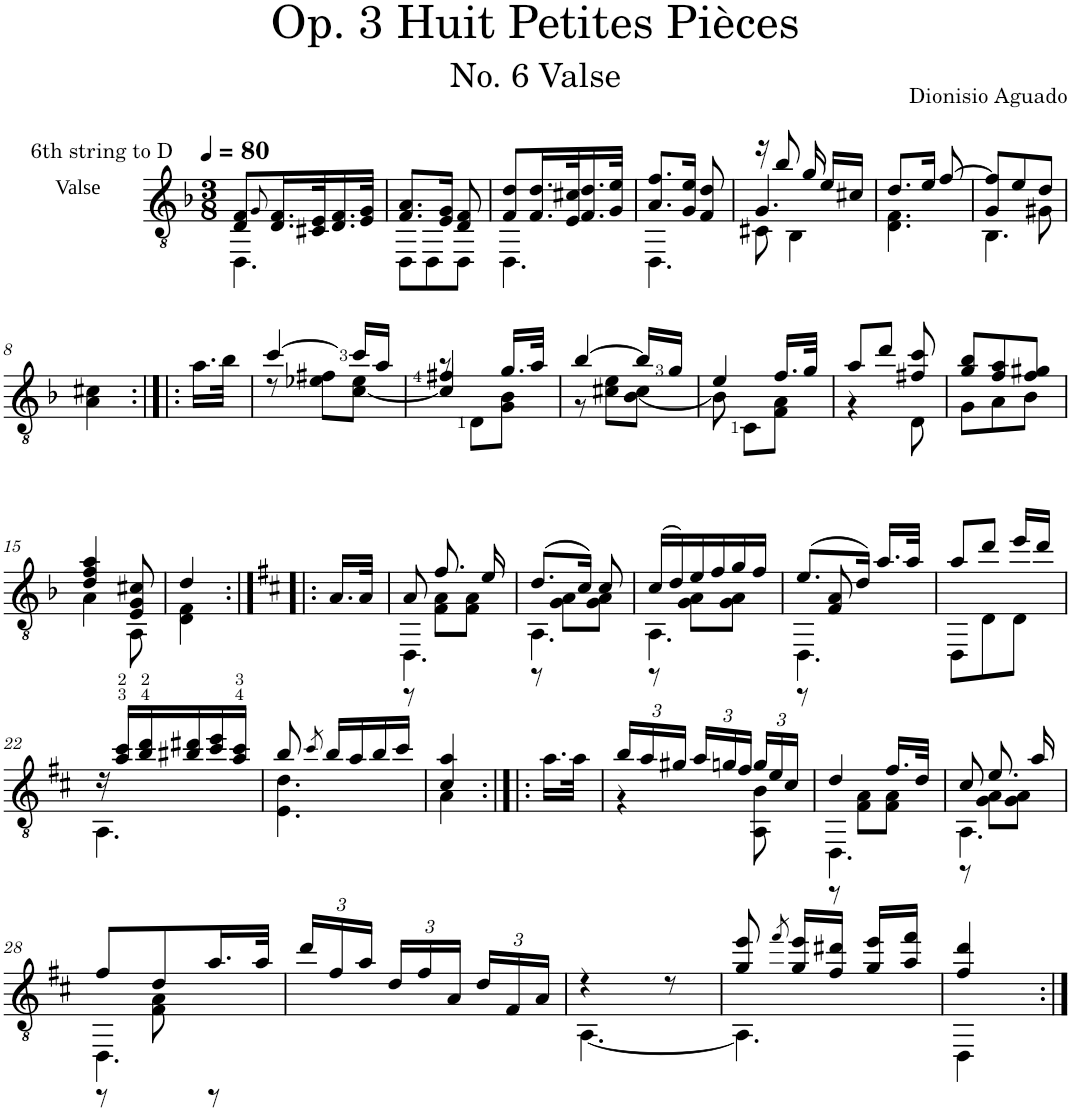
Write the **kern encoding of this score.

**kern
*part1
*staff1
*I"Classical Guitar
*I'Guit.
*clefGv2
*k[b-]
*d:
*M3/8
*MM80
=1
*^
!LO:TX:a:t=6th string to D	!
8D/ 8F/L	4.DD\
8qG/	.
16.D/ 16.F/L	.
32C#X/ 32E/K	.
16.D/ 16.F/	.
32E/ 32G/JJk	.
=2	=2
8.F/ 8.A/L	8DD\L
.	8DD\
16E/ 16G/Jk	.
8D/ 8F/	8DD\J
=3	=3
8F/ 8d/L	4.DD\
16.F/ 16.d/L	.
32E/ 32c#X/K	.
16.F/ 16.d/	.
32G/ 32e/JJk	.
=4	=4
8.A/ 8.f/L	4.DD\
16G/ 16e/Jk	.
8F/ 8d/	.
=5	=5
*	*^
16r	8C#X\	4.G/
8b-/	.	.
.	4BB-\	.
16g/	.	.
16e/LL	.	.
16c#X/JJ	.	.
*	*v	*v
=6	=6
8.d/L	4.D\ 4.F\
16e/Jk	.
[8f/	.
=7	=7
*	*^
8f/L]	4.BB-\	4G/
8e/	.	.
8d/J	.	8G#X\
*v	*v	*v
!!LO:LB:g=z
=8
4A\ 4c#X\
=8X1:|!|:
16.a\LL
32b-\JJk
=9
*^
[4cc/	8r
.	8e-X\ 8f#X\L
16cc/LL]	[8c\ 8e-\J
16a/JJ	.
=10	=10
*	*^
4f#X/	8r	4c/]
.	8D\L	.
16.g/LL	8G\ 8B-\J	8ryy
32a/JJk	.	.
*	*v	*v
=11	=11
[4b-/	8r
.	8c#X\ 8e\L
16b-/LL]	[8B-\ 8c#\J
16g/JJ	.
=12	=12
4e/	8B-\]
.	8C\L
16.f/LL	8F\ 8A\J
32g/JJk	.
=13	=13
8a/L	4r
8dd/J	.
8f#X/ 8cc/	8D\
=14	=14
8g/ 8b-/L	8G\L
8f/ 8a/	8A\
8f/ 8g#X/J	8B-\J
!!LO:LB:g=z	!!
=15	=15
4d/ 4f/ 4a/	4A\
8E/ 8G/ 8c#X/	8AA\
=16	=16
4d/	4D\ 4F\
*v	*v
=16X2:|!|:
*k[f#c#]
*D:
16.A/LL
32A/JJk
=17
*^
*	*^
8A/	4.DD\	8r
8.f#/	.	8F#\ 8A\L
.	.	8F#\ 8A\J
16e/	.	.
=18	=18	=18
(8.d/L	4.AA\	8r
.	.	8G\ 8A\L
16c#/Jk)	.	.
8c#/	.	8G\ 8A\J
=19	=19	=19
(16c#/LL	4.AA\	8r
16d/)	.	.
16e/	.	8G\ 8A\L
16f#/	.	.
16g/	.	8G\ 8A\J
16f#/JJ	.	.
=20	=20	=20
(8.e/L	4.DD\	8r
.	.	8F#/ 8A/
16d/Jk)	.	.
16.a/LL	.	8ryy
32a/JJk	.	.
*	*v	*v
=21	=21
8a/L	8DD\L
8dd/J	8D\
16ee/LL	8D\J
16dd/JJ	.
!!LO:LB:g=z	!!
=22	=22
16r	4.AA\
16a/ 16cc#/LL	.
16b/ 16dd/	.
16b#X/ 16dd#X/	.
16cc#/ 16ee/	.
16a/ 16cc#/JJ	.
=23	=23
8b/	4.E\ 4.d\
8qcc#/	.
16b/LL	.
16a/	.
16b/	.
16cc#/JJ	.
=24	=24
4c#/ 4a/	4A\
*v	*v
=24X3:|!|:
16.a\LL
32a\JJk
=25
*Xbrackettup
*^
24b/LL	4r
24a/	.
24g#X/JJ	.
24a/LL	.
24gn/	.
24f#/JJ	.
24g/LL	8AA\ 8B\
24e/	.
24c#/JJ	.
=26	=26
*	*^
4d/	4.DD\	8r
.	.	8F#\ 8A\L
16.f#/LL	.	8F#\ 8A\J
32d/JJk	.	.
=27	=27	=27
8c#/	4.AA\	8r
8.e/	.	8G\ 8A\L
.	.	8G\ 8A\J
16a/	.	.
!!LO:LB:g=z	!!	!!
=28	=28	=28
8f#/L	4.DD\	8r
8d/	.	8F#\ 8A\
16.a/L	.	8r
32a/JJk	.	.
*v	*v	*v
=29
24dd/LL
24f#/
24a/JJ
24d/LL
24f#/
24A/JJ
24d/LL
24F#/
24A/JJ
=30
*^
4r	[4.AA\
8r	.
=31	=31
8g/ 8ee/	4.AA\]
8qff#/	.
16g/ 16ee/LL	.
16f#/ 16dd#X/JJ	.
16g/ 16ee/LL	.
16a/ 16ff#/JJ	.
=32	=32
4f#/ 4dd/	4DD\
*v	*v
=:|!
*-
